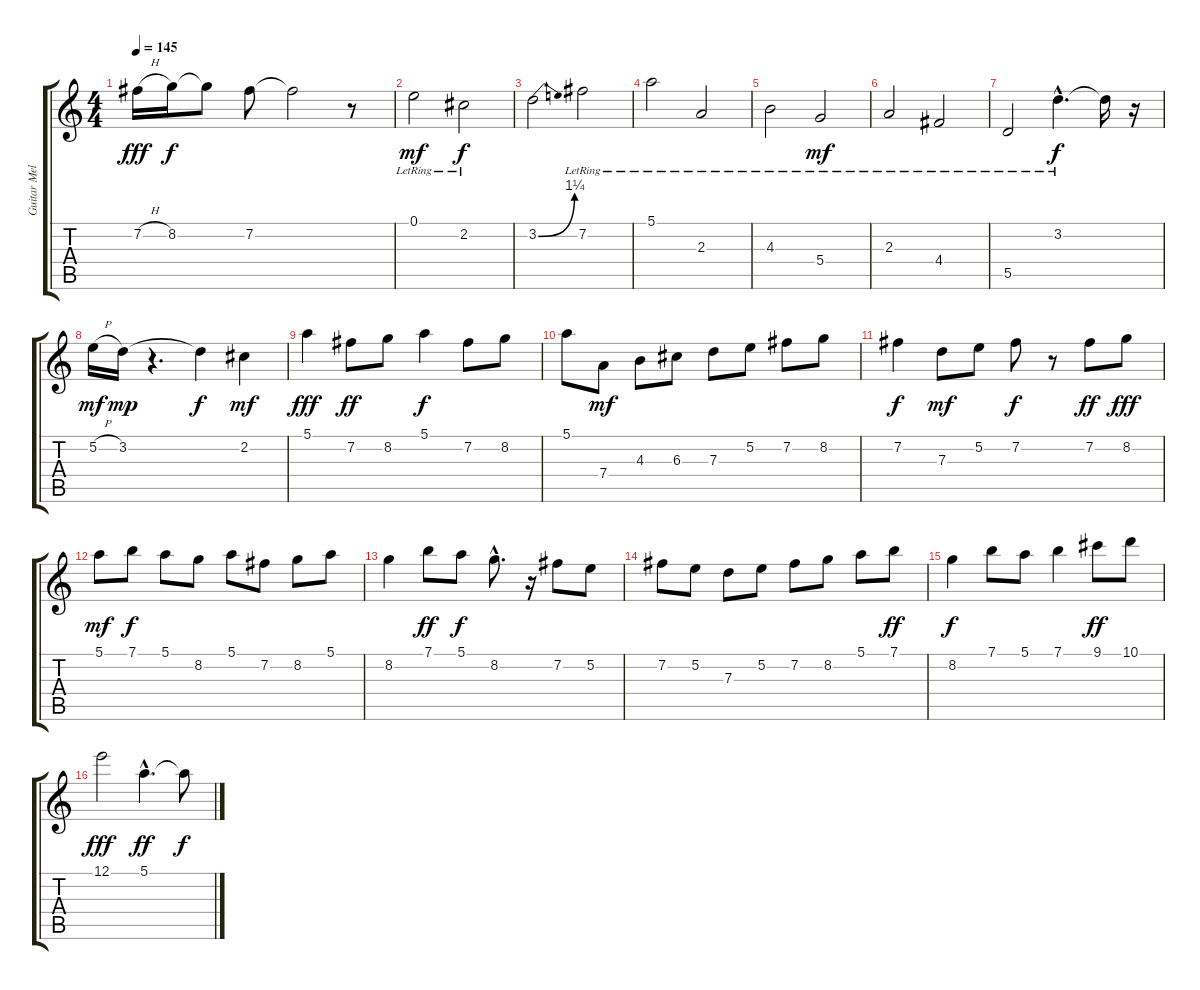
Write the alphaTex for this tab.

\track ("Guitar Melody" "Guitar Mel") {instrument acousticguitarsteel}
\staff {score tabs}
\tuning (E4 B3 G3 D3 A2 E2) {hide}
\ts (4 4)
\tempo 145
\clef g2
\ks c
7.2{h}.16{dy fff} 8.2.16{dy f} 8.2{t}.8 7.2.8 7.2{t}.2 r.8 |
0.1{lr}.2{dy mf} 2.2{lr}.2{dy f} |
3.2{be (bend 0 0 60 5)}.2 7.2{lr}.2 |
5.1{lr}.2 2.3{lr}.2 |
4.3{lr}.2 5.4{lr}.2{dy mf} |
2.3{lr}.2 4.4{lr}.2 |
5.5{lr}.2 3.2{hac lr}.4{d dy f} 3.2{t}.16 r.16 |
5.2{h}.16{dy mf} 3.2.16{dy mp} r.4{d} 3.2{t}.4{dy f} 2.2.4{dy mf} |
5.1.4{dy fff} 7.2.8{dy ff} 8.2.8 5.1.4{dy f} 7.2.8 8.2.8 |
5.1.8 7.4.8{dy mf} 4.3.8 6.3.8 7.3.8 5.2.8 7.2.8 8.2.8 |
7.2.4{dy f} 7.3.8{dy mf} 5.2.8 7.2.8{dy f} r.8 7.2.8{dy ff} 8.2.8{dy fff} |
5.1.8{dy mf} 7.1.8{dy f} 5.1.8 8.2.8 5.1.8 7.2.8 8.2.8 5.1.8 |
8.2.4 7.1.8{dy ff} 5.1.8{dy f} 8.2{hac}.8{d} r.16 7.2.8 5.2.8 |
7.2.8 5.2.8 7.3.8 5.2.8 7.2.8 8.2.8 5.1.8 7.1.8{dy ff} |
8.2.4{dy f} 7.1.8 5.1.8 7.1.4 9.1.8{dy ff} 10.1.8 |
12.1.2{dy fff} 5.1{hac}.4{d dy ff} 5.1{t}.8{dy f}
